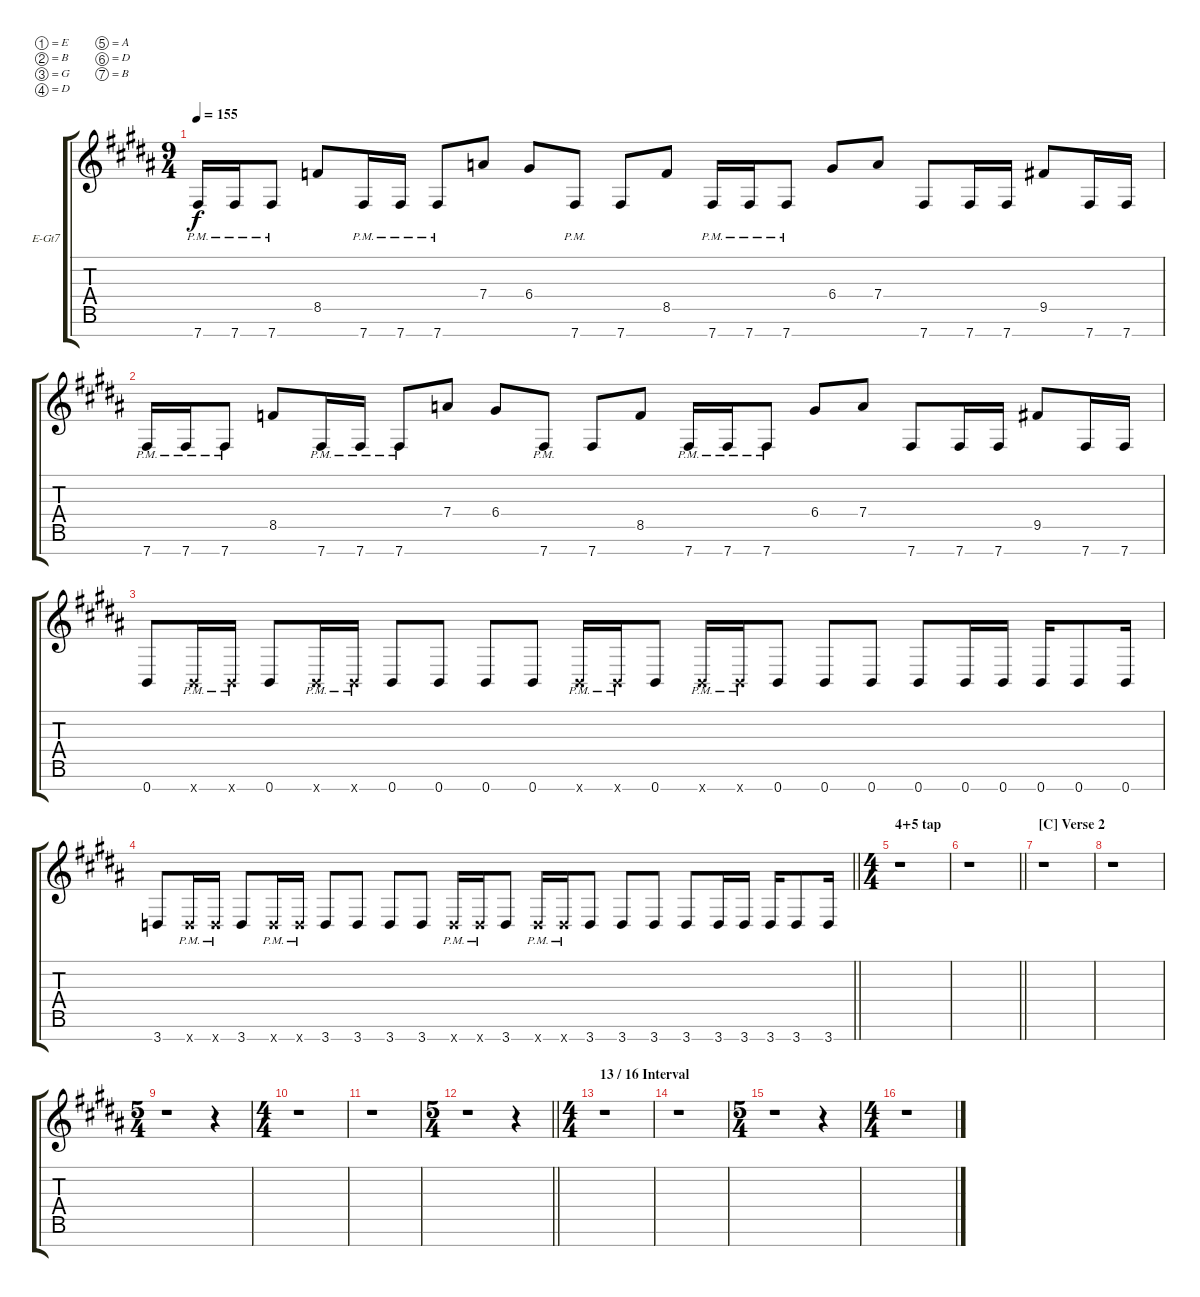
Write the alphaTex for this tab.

\bracketExtendMode groupsimilarinstruments
\firstSystemTrackNameOrientation horizontal
\otherSystemsTrackNameOrientation horizontal
\track ("Javier Reyes - Rhythm" "E-Gt7") {instrument distortionguitar}
\staff {score tabs}
\tuning (E4 B3 G3 D3 A2 D2 B1)
\ts (9 4)
\tempo 155
\clef g2
\ks b
7.7{pm}.16{dy f} 7.7{pm}.16 7.7{pm}.8 8.5.8 7.7{pm}.16 7.7{pm}.16 7.7{pm}.8 7.4.8 6.4.8 7.7{pm}.8 7.7.8 8.5.8 7.7{pm}.16 7.7{pm}.16 7.7{pm}.8 6.4.8 7.4.8 7.7.8 7.7.16 7.7.16 9.5.8 7.7.16 7.7.16 |
7.7{pm}.16 7.7{pm}.16 7.7{pm}.8 8.5.8 7.7{pm}.16 7.7{pm}.16 7.7{pm}.8 7.4.8 6.4.8 7.7{pm}.8 7.7.8 8.5.8 7.7{pm}.16 7.7{pm}.16 7.7{pm}.8 6.4.8 7.4.8 7.7.8 7.7.16 7.7.16 9.5.8 7.7.16 7.7.16 |
0.7.8 0.7{pm x}.16 0.7{pm x}.16 0.7.8 0.7{pm x}.16 0.7{pm x}.16 0.7.8 0.7.8 0.7.8 0.7.8 0.7{pm x}.16 0.7{pm x}.16 0.7.8 0.7{pm x}.16 0.7{pm x}.16 0.7.8 0.7.8 0.7.8 0.7.8 0.7.16 0.7.16 0.7.16 0.7.8 0.7.16 |
\barLineRight lightlight
3.7.8 3.7{pm x}.16 3.7{pm x}.16 3.7.8 3.7{pm x}.16 3.7{pm x}.16 3.7.8 3.7.8 3.7.8 3.7.8 3.7{pm x}.16 3.7{pm x}.16 3.7.8 3.7{pm x}.16 3.7{pm x}.16 3.7.8 3.7.8 3.7.8 3.7.8 3.7.16 3.7.16 3.7.16 3.7.8 3.7.16 |
\ts (4 4)
\beaming (8 2 2 2 2)
\section ("" "4+5 tap")
r.1 |
\barLineRight lightlight
r.1 |
\section ("C" "Verse 2")
r.1 |
r.1 |
\ts (5 4)
\beaming (8 6 4)
r.1 r.4 |
\ts (4 4)
\beaming (8 6 4)
r.1 |
r.1 |
\ts (5 4)
\beaming (8 6 4)
\barLineRight lightlight
r.1 r.4 |
\ts (4 4)
\beaming (8 2 2 2 2)
\section ("" "13 / 16 Interval")
r.1 |
r.1 |
\ts (5 4)
\beaming (8 6 4)
r.1 r.4 |
\ts (4 4)
\beaming (8 6 4)
r.1
